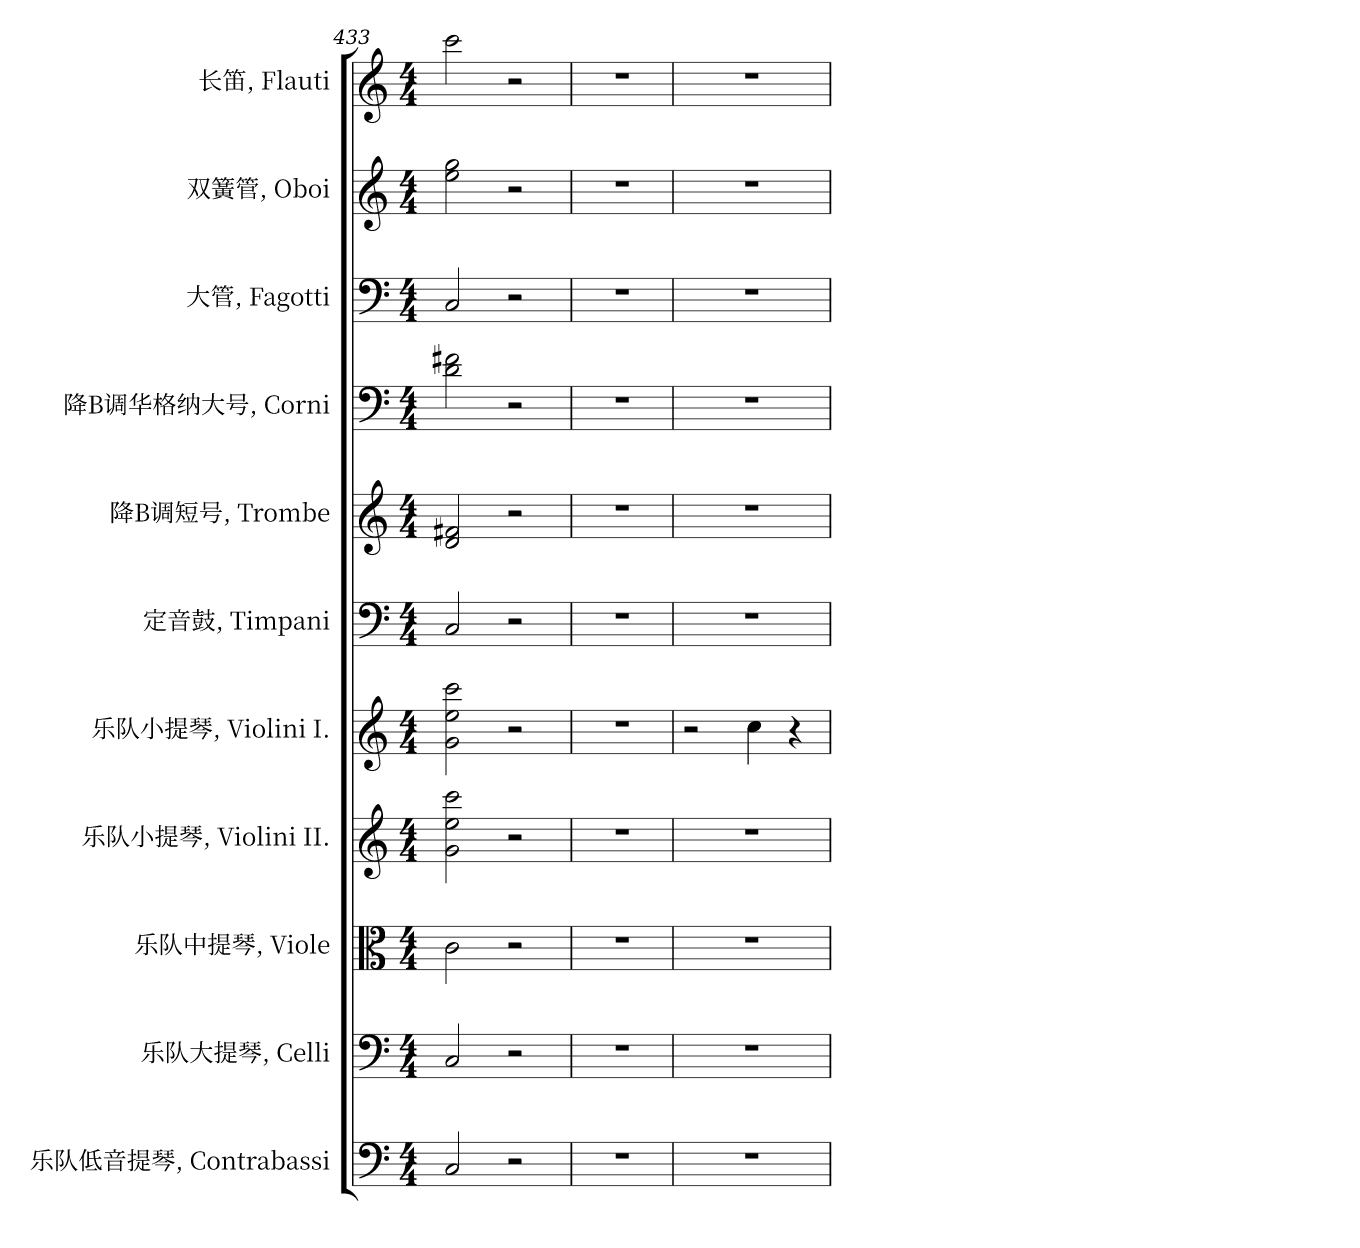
**kern	**kern	**kern	**kern	**kern	**kern	**kern	**kern	**kern	**kern	**kern
*part11	*part10	*part9	*part8	*part7	*part6	*part5	*part4	*part3	*part2	*part1
*staff11	*staff10	*staff9	*staff8	*staff7	*staff6	*staff5	*staff4	*staff3	*staff2	*staff1
*I"乐队低音提琴, Contrabassi	*I"乐队大提琴, Celli	*I"乐队中提琴, Viole	*I"乐队小提琴, Violini II.	*I"乐队小提琴, Violini I.	*I"定音鼓, Timpani	*I"降B调短号, Trombe	*I"降B调华格纳大号, Corni	*I"大管, Fagotti	*I"双簧管, Oboi	*I"长笛, Flauti
*I'Cbs.	*	*	*	*	*I'Timp.	*	*	*	*I'Ob.	*I'Fl.
*clefF4	*clefF4	*clefC3	*clefG2	*clefG2	*clefF4	*clefG2	*clefF4	*clefF4	*clefG2	*clefG2
*ITrd7c12	*	*	*	*	*	*ITrd1c2	*ITrd1c2	*	*	*
*k[]	*k[]	*k[]	*k[]	*k[]	*k[]	*k[b-e-]	*k[b-e-]	*k[]	*k[]	*k[]
*M4/4	*M4/4	*M4/4	*M4/4	*M4/4	*M4/4	*M4/4	*M4/4	*M4/4	*M4/4	*M4/4
*MM100	*MM100	*MM100	*MM100	*MM100	*MM100	*MM100	*MM100	*MM100	*MM100	*MM100
=433	=433	=433	=433	=433	=433	=433	=433	=433	=433	=433
2CC/	2C/	2c\	2g\ 2ee\ 2ccc\	2g\ 2ee\ 2ccc\	2C/	2c/ 2en/	2c\ 2en\	2C/	2ee\ 2gg\	2ccc\
2r	2r	2r	2r	2r	2r	2r	2r	2r	2r	2r
=434	=434	=434	=434	=434	=434	=434	=434	=434	=434	=434
1r	1r	1r	1r	1r	1r	1r	1r	1r	1r	1r
=435	=435	=435	=435	=435	=435	=435	=435	=435	=435	=435
1r	1r	1r	1r	2r	1r	1r	1r	1r	1r	1r
.	.	.	.	4cc\	.	.	.	.	.	.
.	.	.	.	4r	.	.	.	.	.	.
=	=	=	=	=	=	=	=	=	=	=
*-	*-	*-	*-	*-	*-	*-	*-	*-	*-	*-
